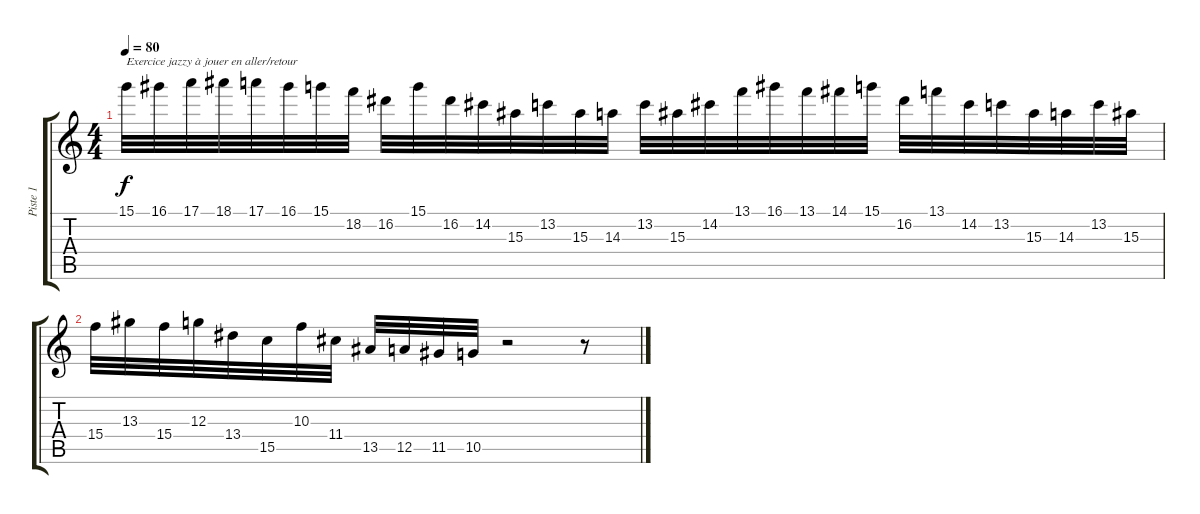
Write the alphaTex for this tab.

\track ("Piste 1" "Piste 1") {instrument distortionguitar}
\staff {score tabs}
\tuning (E4 B3 G3 D3 A2 E2) {hide}
\ts (4 4)
\tempo 80
\clef g2
\ks c
15.1.32{txt "Exercice jazzy à jouer en aller/retour" dy f instrument distortionguitar} 16.1.32 17.1.32 18.1.32 17.1.32 16.1.32 15.1.32 18.2.32 16.2.32 15.1.32 16.2.32 14.2.32 15.3.32 13.2.32 15.3.32 14.3.32 13.2.32 15.3.32 14.2.32 13.1.32 16.1.32 13.1.32 14.1.32 15.1.32 16.2.32 13.1.32 14.2.32 13.2.32 15.3.32 14.3.32 13.2.32 15.3.32 |
15.4.32 13.3.32 15.4.32 12.3.32 13.4.32 15.5.32 10.3.32 11.4.32 13.5.32 12.5.32 11.5.32 10.5.32 r.2 r.8
